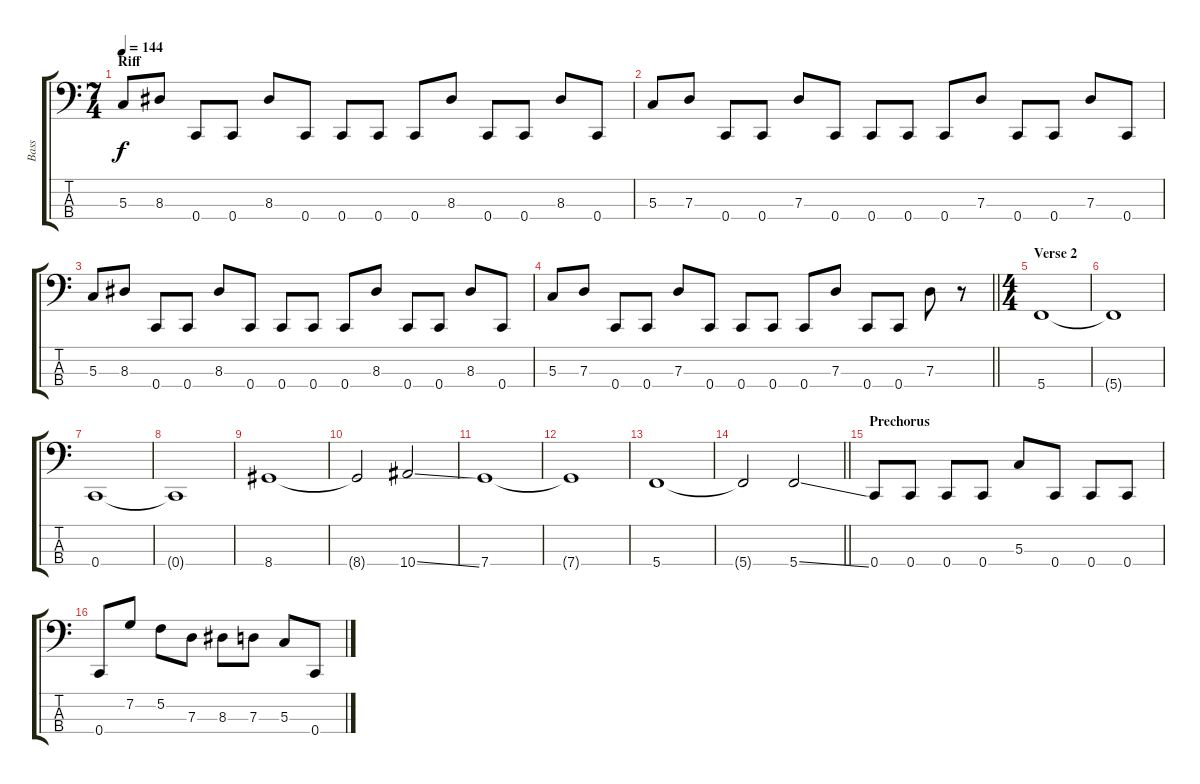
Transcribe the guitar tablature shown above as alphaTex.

\track ("Bass" "Bass") {instrument electricbasspick}
\staff {score tabs}
\tuning (F2 C2 G1 C1) {hide}
\ts (7 4)
\section ("" "Riff")
\tempo 144
\clef f4
\ks c
5.3.8{dy f} 8.3.8 0.4.8 0.4.8 8.3.8 0.4.8 0.4.8 0.4.8 0.4.8 8.3.8 0.4.8 0.4.8 8.3.8 0.4.8 |
5.3.8 7.3.8 0.4.8 0.4.8 7.3.8 0.4.8 0.4.8 0.4.8 0.4.8 7.3.8 0.4.8 0.4.8 7.3.8 0.4.8 |
5.3.8 8.3.8 0.4.8 0.4.8 8.3.8 0.4.8 0.4.8 0.4.8 0.4.8 8.3.8 0.4.8 0.4.8 8.3.8 0.4.8 |
\barLineRight lightlight
5.3.8 7.3.8 0.4.8 0.4.8 7.3.8 0.4.8 0.4.8 0.4.8 0.4.8 7.3.8 0.4.8 0.4.8 7.3.8 r.8 |
\ts (4 4)
\section ("" "Verse 2")
5.4.1 |
5.4{t}.1 |
0.4.1 |
0.4{t}.1 |
8.4.1 |
8.4{t}.2 10.4{ss}.2 |
7.4.1 |
7.4{t}.1 |
5.4.1 |
\barLineRight lightlight
5.4{t}.2 5.4{ss}.2 |
\section ("" "Prechorus")
0.4.8 0.4.8 0.4.8 0.4.8 5.3.8 0.4.8 0.4.8 0.4.8 |
0.4.8 7.2.8 5.2.8 7.3.8 8.3.8 7.3.8 5.3.8 0.4.8
